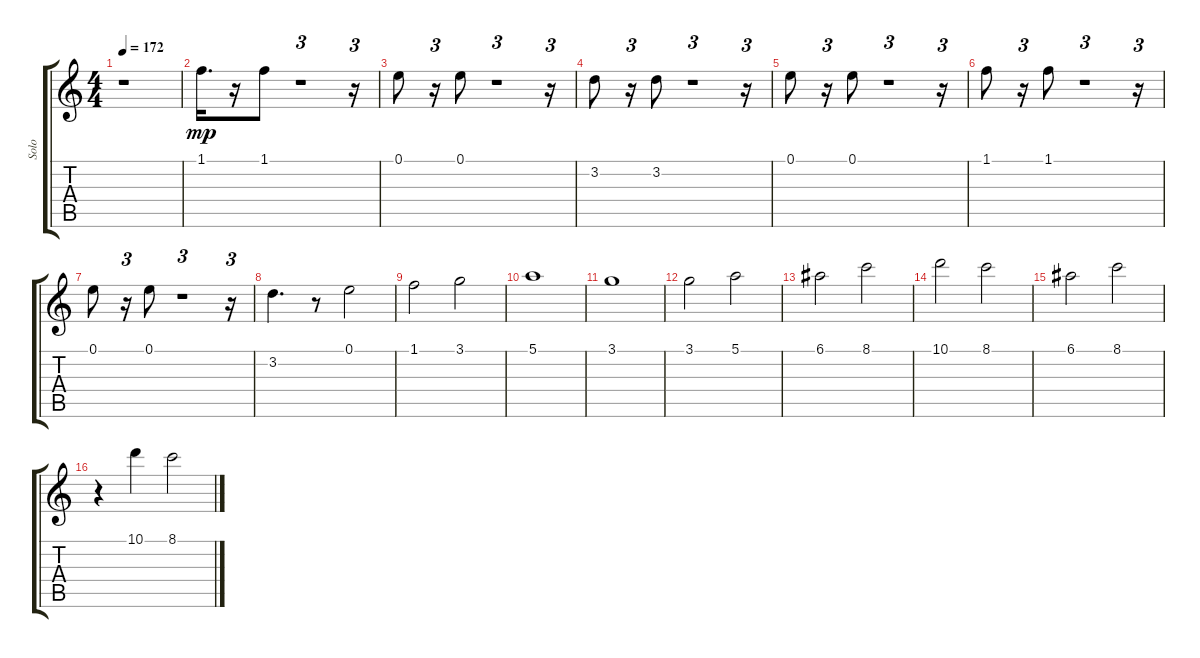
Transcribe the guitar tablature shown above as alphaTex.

\track ("Solo" "Solo") {instrument distortionguitar}
\staff {score tabs}
\tuning (E4 B3 G3 D3 A2 E2) {hide}
\ts (4 4)
\tempo 172
\clef g2
\ks c
r.1{dy mp} |
1.1.16{d} r.16 1.1.8 r.1{tu (3 2)} r.16{tu (3 2)} |
0.1.8 r.16{tu (3 2)} 0.1.8 r.1{tu (3 2)} r.16{tu (3 2)} |
3.2.8 r.16{tu (3 2)} 3.2.8 r.1{tu (3 2)} r.16{tu (3 2)} |
0.1.8 r.16{tu (3 2)} 0.1.8 r.1{tu (3 2)} r.16{tu (3 2)} |
1.1.8 r.16{tu (3 2)} 1.1.8 r.1{tu (3 2)} r.16{tu (3 2)} |
0.1.8 r.16{tu (3 2)} 0.1.8 r.1{tu (3 2)} r.16{tu (3 2)} |
3.2.4{d} r.8 0.1.2 |
1.1.2 3.1.2 |
5.1.1 |
3.1.1 |
3.1.2 5.1.2 |
6.1.2 8.1.2 |
10.1.2 8.1.2 |
6.1.2 8.1.2 |
r.4 10.1.4 8.1.2
